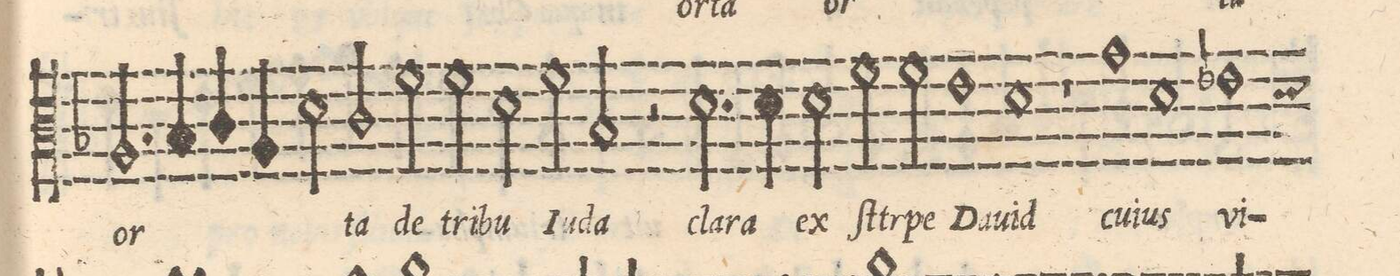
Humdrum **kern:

**kern	**text
*I"TENOR	*
*clefC3	*
*k[b-]	*
*met(C|)	*
*M2/1	*
2.A/	or-
4B-/	.
4c/	.
4A/	.
2d\	.
=36-	=36-
2c/	-ta
2f\	de
2f\	tri-
2d\	-bu
=37-	=37-
2f\	Iu-
2B-/	-da
2r	.
2.d\	cla-
=38-	=38-
4d\	-ra
2d\	ex
2f\	ſtir-
2f\	-pe
=39-	=39-
1e	Da-
1d	-uid
=40-	=40-
1r	.
1g	cu-
=41-	=41-
1d	-ius
1e-X	vi-
*custos:d	*
=42-	=42-
*-	*-
